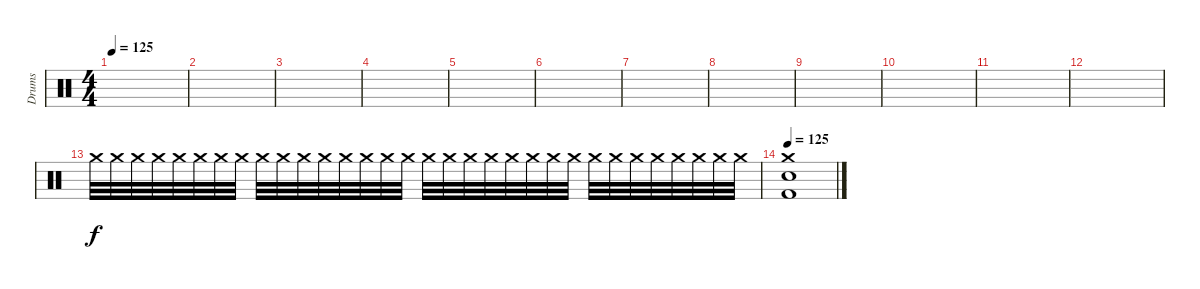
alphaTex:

\track ("Drums" "Drums") {instrument percussion}
\staff {score}
\articulation defaults
\ts (4 4)
\tempo 125
\clef neutral
\ks c
|
|
|
|
|
|
|
|
|
|
|
|
"Crash medium (hit)".32{volume 16} "Crash medium (hit)".32 "Crash medium (hit)".32 "Crash medium (hit)".32 "Crash medium (hit)".32 "Crash medium (hit)".32 "Crash medium (hit)".32 "Crash medium (hit)".32 "Crash medium (hit)".32 "Crash medium (hit)".32 "Crash medium (hit)".32 "Crash medium (hit)".32 "Crash medium (hit)".32 "Crash medium (hit)".32 "Crash medium (hit)".32 "Crash medium (hit)".32 "Crash medium (hit)".32 "Crash medium (hit)".32 "Crash medium (hit)".32 "Crash medium (hit)".32 "Crash medium (hit)".32 "Crash medium (hit)".32 "Crash medium (hit)".32 "Crash medium (hit)".32 "Crash medium (hit)".32 "Crash medium (hit)".32 "Crash medium (hit)".32 "Crash medium (hit)".32 "Crash medium (hit)".32 "Crash medium (hit)".32 "Crash medium (hit)".32 "Crash medium (hit)".32 |
\tempo 125
("Crash medium (hit)" "Electric Snare (hit)" "Kick (hit) 2").1
